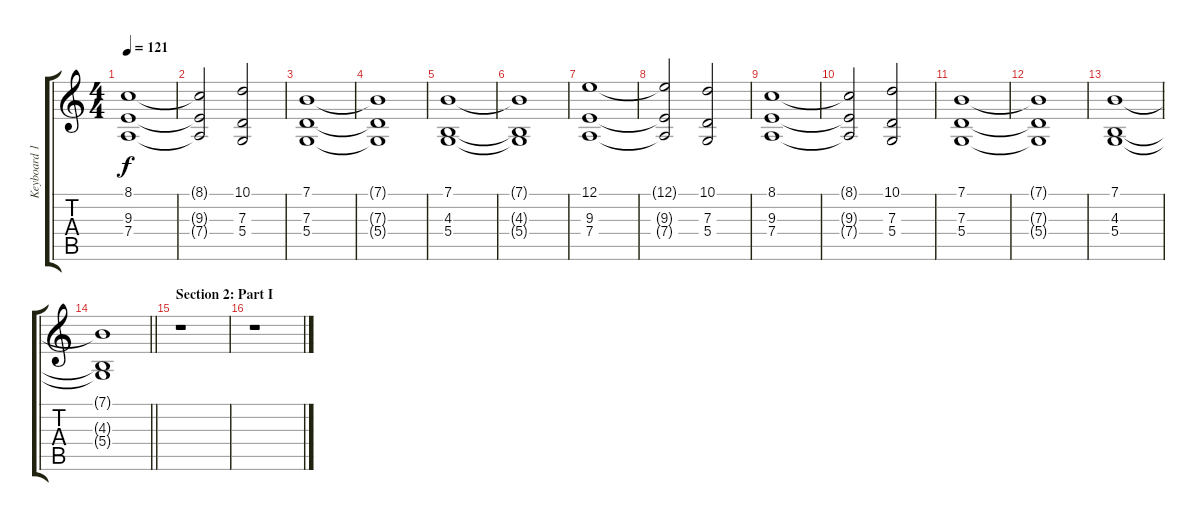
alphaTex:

\track ("Keyboard 1" "Keyboard 1") {instrument drawbarorgan}
\staff {score tabs}
\tuning (E4 B3 G3 D3 A2 E2) {hide}
\ts (4 4)
\tempo 121
\clef g2
\ks c
(8.1 9.3 7.4).1{dy f} |
(8.1{t} 9.3{t} 7.4{t}).2 (10.1 7.3 5.4).2 |
(7.1 7.3 5.4).1 |
(7.1{t} 7.3{t} 5.4{t}).1 |
(7.1 4.3 5.4).1 |
(7.1{t} 4.3{t} 5.4{t}).1 |
(12.1 9.3 7.4).1 |
(12.1{t} 9.3{t} 7.4{t}).2 (10.1 7.3 5.4).2 |
(8.1 9.3 7.4).1 |
(8.1{t} 9.3{t} 7.4{t}).2 (10.1 7.3 5.4).2 |
(7.1 7.3 5.4).1 |
(7.1{t} 7.3{t} 5.4{t}).1 |
(7.1 4.3 5.4).1 |
\barLineRight lightlight
(7.1{t} 4.3{t} 5.4{t}).1 |
\section ("" "Section 2: Part I")
r.1 |
r.1
